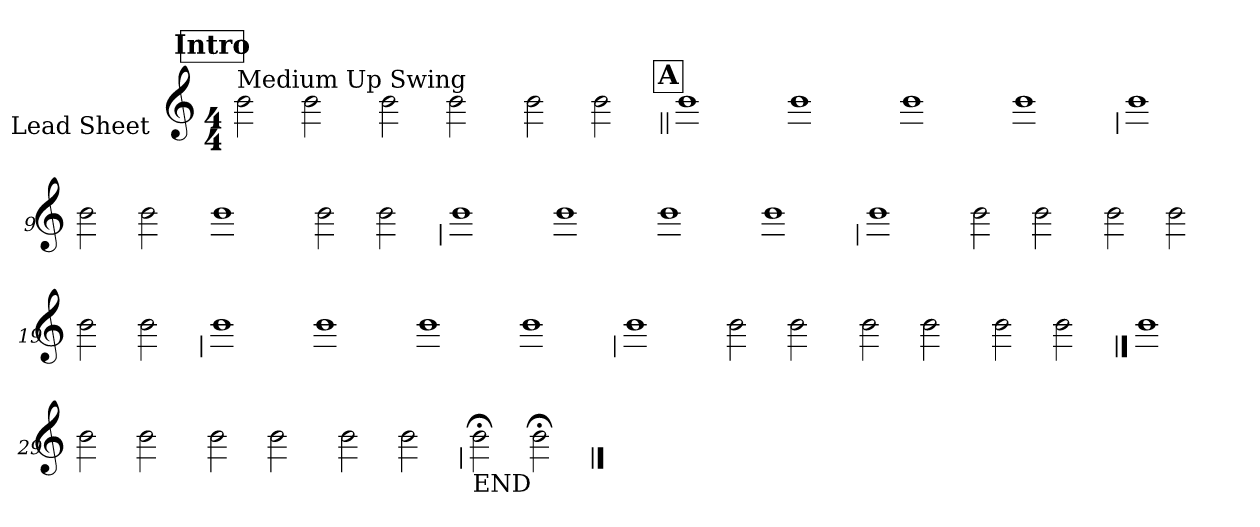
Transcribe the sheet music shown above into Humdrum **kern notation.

**kern
*part1
*staff1
*I"Lead Sheet
*stria0
*clefG2
*k[]
*C:
*M4/4
!!LO:REH:place=s1:a:t=Intro
=1||
!LO:TX:a:t=Medium Up Swing
2b
2b
=2-
2b
2b
=3-
2b
2b
!!LO:LB:g=z
!!LO:REH:place=s1:a:t=A
=4||
1b
=5-
1b
=6-
1b
=7-
1b
!!LO:LB:g=z
=8
1b
=9-
2b
2b
=10-
1b
=11-
2b
2b
!!LO:LB:g=z
=12
1b
=13-
1b
=14-
1b
=15-
1b
!!LO:LB:g=z
=16
1b
=17-
2b
2b
=18-
2b
2b
=19-
2b
2b
!!LO:LB:g=z
=20
1b
=21-
1b
=22-
1b
=23-
1b
!!LO:LB:g=z
=24
1b
=25-
2b
2b
=26-
2b
2b
=27-
2b
2b
!!LO:LB:g=z
==28
1b
=29-
2b
2b
=30-
2b
2b
=31-
2b
2b
!!LO:LB:g=z
=32
!LO:TX:b:t=END
2b;
2b;
==
*-
